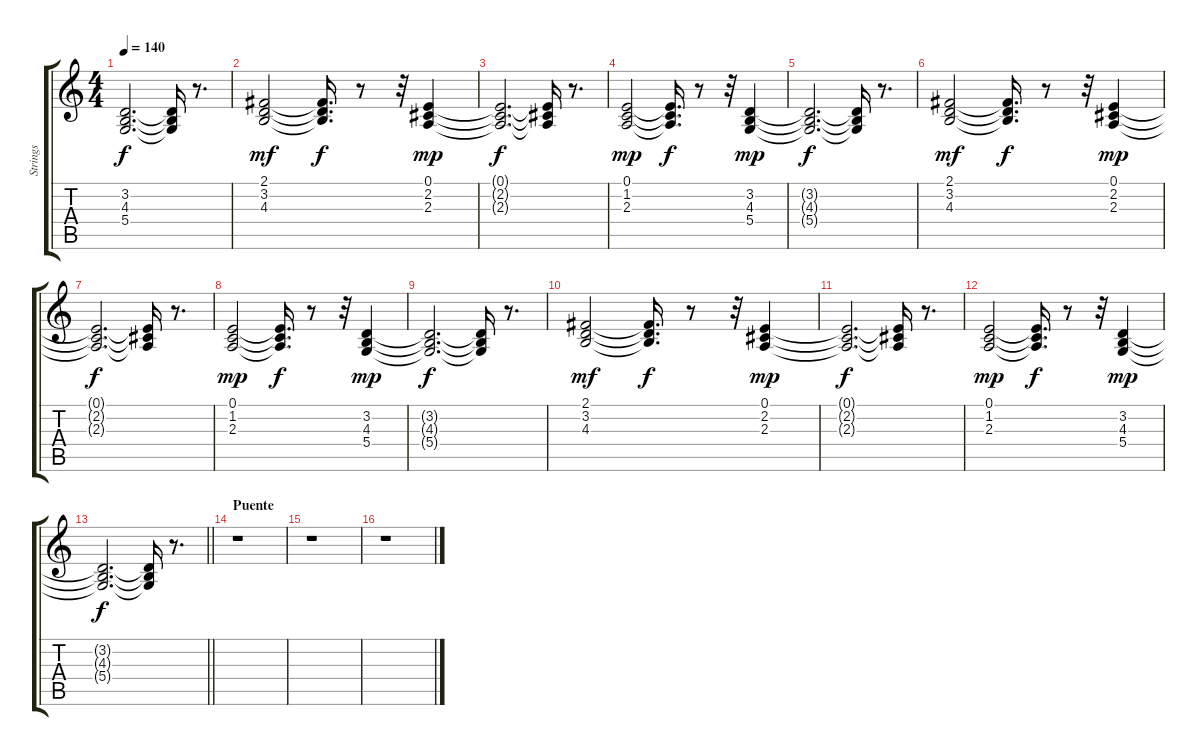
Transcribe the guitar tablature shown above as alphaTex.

\track ("Strings" "Strings") {instrument tremolostrings}
\staff {score tabs}
\tuning (E4 B3 G3 D3 A2 E2) {hide}
\ts (4 4)
\tempo 140
\clef g2
\ks c
(3.2{t} 4.3{t} 5.4{t}).2{d dy f} (3.2{t} 4.3{t} 5.4{t}).16 r.8{d} |
(2.1 3.2 4.3).2{dy mf} (2.1{t} 3.2{t} 4.3{t}).16{d dy f} r.8 r.32 (0.1 2.2 2.3).4{dy mp} |
(0.1{t} 2.2{t} 2.3{t}).2{d dy f} (0.1{t} 2.2{t} 2.3{t}).16 r.8{d} |
(0.1 1.2 2.3).2{dy mp} (0.1{t} 1.2{t} 2.3{t}).16{d dy f} r.8 r.32 (3.2 4.3 5.4).4{dy mp} |
(3.2{t} 4.3{t} 5.4{t}).2{d dy f} (3.2{t} 4.3{t} 5.4{t}).16 r.8{d} |
(2.1 3.2 4.3).2{dy mf} (2.1{t} 3.2{t} 4.3{t}).16{d dy f} r.8 r.32 (0.1 2.2 2.3).4{dy mp} |
(0.1{t} 2.2{t} 2.3{t}).2{d dy f} (0.1{t} 2.2{t} 2.3{t}).16 r.8{d} |
(0.1 1.2 2.3).2{dy mp} (0.1{t} 1.2{t} 2.3{t}).16{d dy f} r.8 r.32 (3.2 4.3 5.4).4{dy mp} |
(3.2{t} 4.3{t} 5.4{t}).2{d dy f} (3.2{t} 4.3{t} 5.4{t}).16 r.8{d} |
(2.1 3.2 4.3).2{dy mf} (2.1{t} 3.2{t} 4.3{t}).16{d dy f} r.8 r.32 (0.1 2.2 2.3).4{dy mp} |
(0.1{t} 2.2{t} 2.3{t}).2{d dy f} (0.1{t} 2.2{t} 2.3{t}).16 r.8{d} |
(0.1 1.2 2.3).2{dy mp} (0.1{t} 1.2{t} 2.3{t}).16{d dy f} r.8 r.32 (3.2 4.3 5.4).4{dy mp} |
\barLineRight lightlight
(3.2{t} 4.3{t} 5.4{t}).2{d dy f} (3.2{t} 4.3{t} 5.4{t}).16 r.8{d} |
\section ("" "Puente")
r.1 |
r.1 |
r.1
